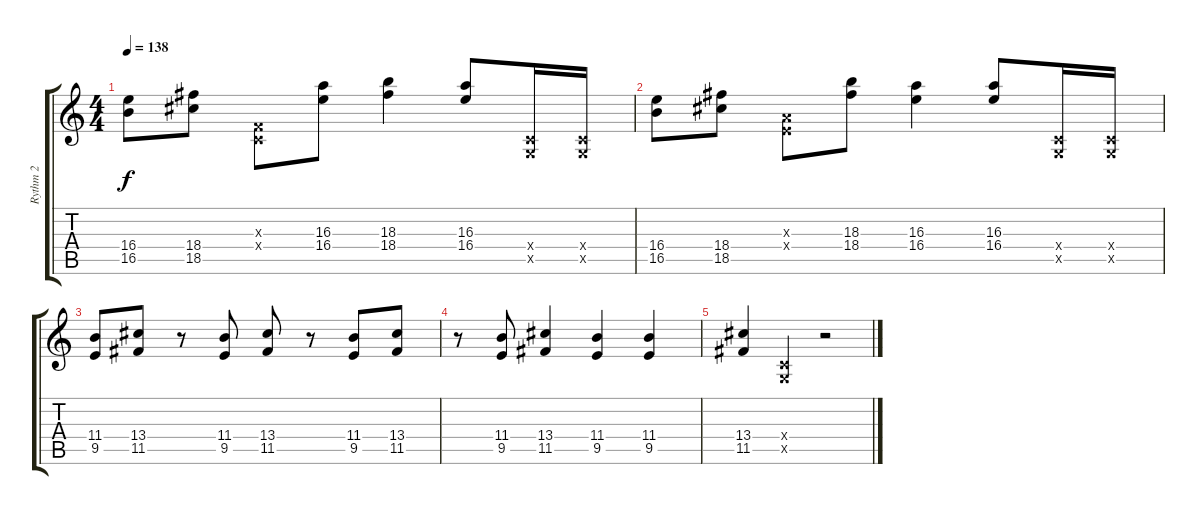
\track ("Rythm 2" "Rythm 2") {instrument distortionguitar}
\staff {score tabs}
\tuning (D4 A3 F3 C3 G2 D2) {hide}
\ts (4 4)
\tempo 138
\clef g2
\ks c
(16.4 16.5).8{dy f} (18.4 18.5).8 (0.3{x} 0.4{x}).8 (16.3 16.4).8 (18.3 18.4).4 (16.3 16.4).8 (0.4{x} 0.5{x}).16 (0.4{x} 0.5{x}).16 |
(16.4 16.5).8 (18.4 18.5).8 (4.3{x} 4.4{x}).8 (18.3 18.4).8 (16.3 16.4).4 (16.3 16.4).8 (0.4{x} 0.5{x}).16 (0.4{x} 0.5{x}).16 |
(11.4 9.5).8 (13.4 11.5).8 r.8 (11.4 9.5).8 (13.4 11.5).8 r.8 (11.4 9.5).8 (13.4 11.5).8 |
r.8 (11.4 9.5).8 (13.4 11.5).4 (11.4 9.5).4 (11.4 9.5).4 |
(13.4 11.5).4 (0.4{x} 0.5{x}).4 r.2
